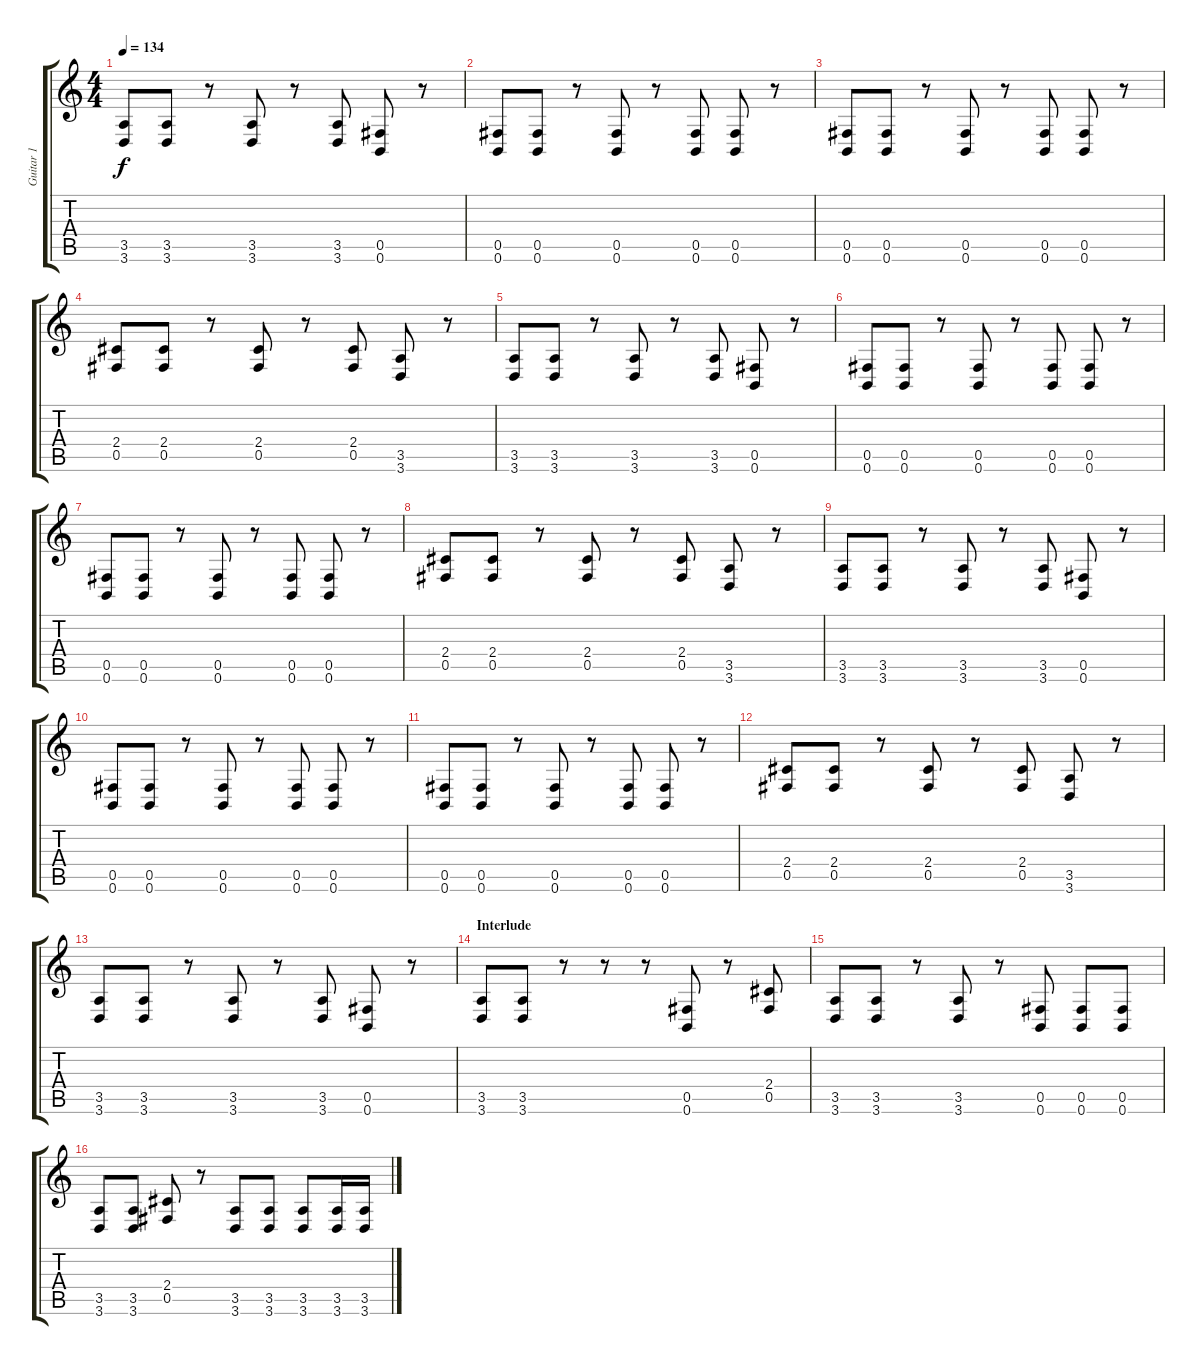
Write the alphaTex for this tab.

\track ("Guitar 1" "Guitar 1") {instrument distortionguitar}
\staff {score tabs}
\tuning (Db4 Ab3 E3 B2 Gb2 B1) {hide}
\ts (4 4)
\tempo 134
\clef g2
\ks c
(3.5 3.6).8{dy f} (3.5 3.6).8 r.8 (3.5 3.6).8 r.8 (3.5 3.6).8 (0.5 0.6).8 r.8 |
(0.5 0.6).8 (0.5 0.6).8 r.8 (0.5 0.6).8 r.8 (0.5 0.6).8 (0.5 0.6).8 r.8 |
(0.5 0.6).8 (0.5 0.6).8 r.8 (0.5 0.6).8 r.8 (0.5 0.6).8 (0.5 0.6).8 r.8 |
(2.4 0.5).8 (2.4 0.5).8 r.8 (2.4 0.5).8 r.8 (2.4 0.5).8 (3.5 3.6).8 r.8 |
(3.5 3.6).8 (3.5 3.6).8 r.8 (3.5 3.6).8 r.8 (3.5 3.6).8 (0.5 0.6).8 r.8 |
(0.5 0.6).8 (0.5 0.6).8 r.8 (0.5 0.6).8 r.8 (0.5 0.6).8 (0.5 0.6).8 r.8 |
(0.5 0.6).8 (0.5 0.6).8 r.8 (0.5 0.6).8 r.8 (0.5 0.6).8 (0.5 0.6).8 r.8 |
(2.4 0.5).8 (2.4 0.5).8 r.8 (2.4 0.5).8 r.8 (2.4 0.5).8 (3.5 3.6).8 r.8 |
(3.5 3.6).8 (3.5 3.6).8 r.8 (3.5 3.6).8 r.8 (3.5 3.6).8 (0.5 0.6).8 r.8 |
(0.5 0.6).8 (0.5 0.6).8 r.8 (0.5 0.6).8 r.8 (0.5 0.6).8 (0.5 0.6).8 r.8 |
(0.5 0.6).8 (0.5 0.6).8 r.8 (0.5 0.6).8 r.8 (0.5 0.6).8 (0.5 0.6).8 r.8 |
(2.4 0.5).8 (2.4 0.5).8 r.8 (2.4 0.5).8 r.8 (2.4 0.5).8 (3.5 3.6).8 r.8 |
(3.5 3.6).8 (3.5 3.6).8 r.8 (3.5 3.6).8 r.8 (3.5 3.6).8 (0.5 0.6).8 r.8 |
\section ("" "Interlude")
(3.5 3.6).8 (3.5 3.6).8 r.8 r.8 r.8 (0.5 0.6).8 r.8 (2.4 0.5).8 |
(3.5 3.6).8 (3.5 3.6).8 r.8 (3.5 3.6).8 r.8 (0.5 0.6).8 (0.5 0.6).8 (0.5 0.6).8 |
(3.5 3.6).8 (3.5 3.6).8 (2.4 0.5).8 r.8 (3.5 3.6).8 (3.5 3.6).8 (3.5 3.6).8 (3.5 3.6).16 (3.5 3.6).16
